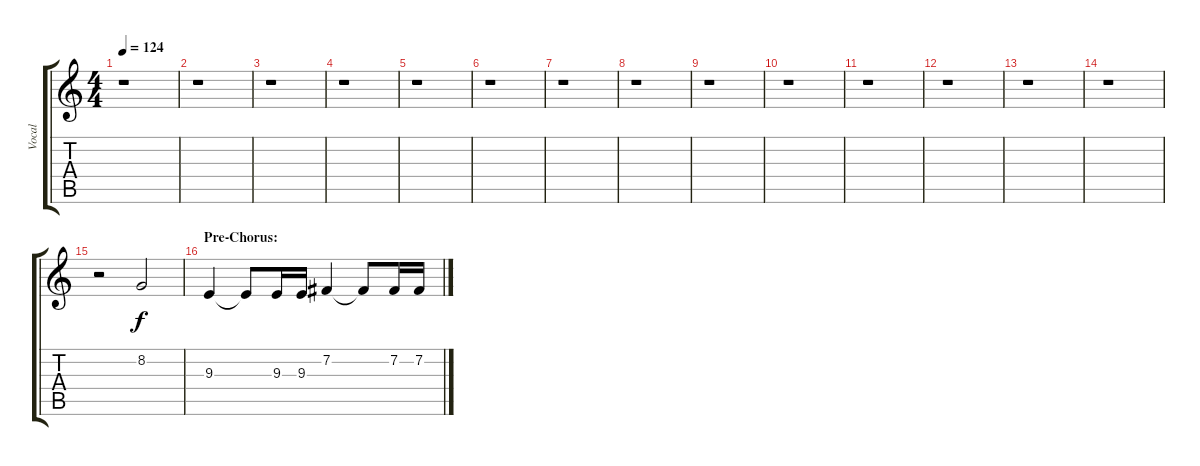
\track ("Vocal" "Vocal") {instrument oboe}
\staff {score tabs}
\tuning (E4 B3 G3 D3 A2 E2) {hide}
\ts (4 4)
\tempo 124
\clef g2
\ks c
r.1{dy f} |
r.1 |
r.1 |
r.1 |
r.1 |
r.1 |
r.1 |
r.1 |
r.1 |
r.1 |
r.1 |
r.1 |
r.1 |
r.1 |
r.2 8.2.2 |
\section ("" "Pre-Chorus:")
9.3.4 9.3{t}.8 9.3.16 9.3.16 7.2.4 7.2{t}.8 7.2.16 7.2.16
